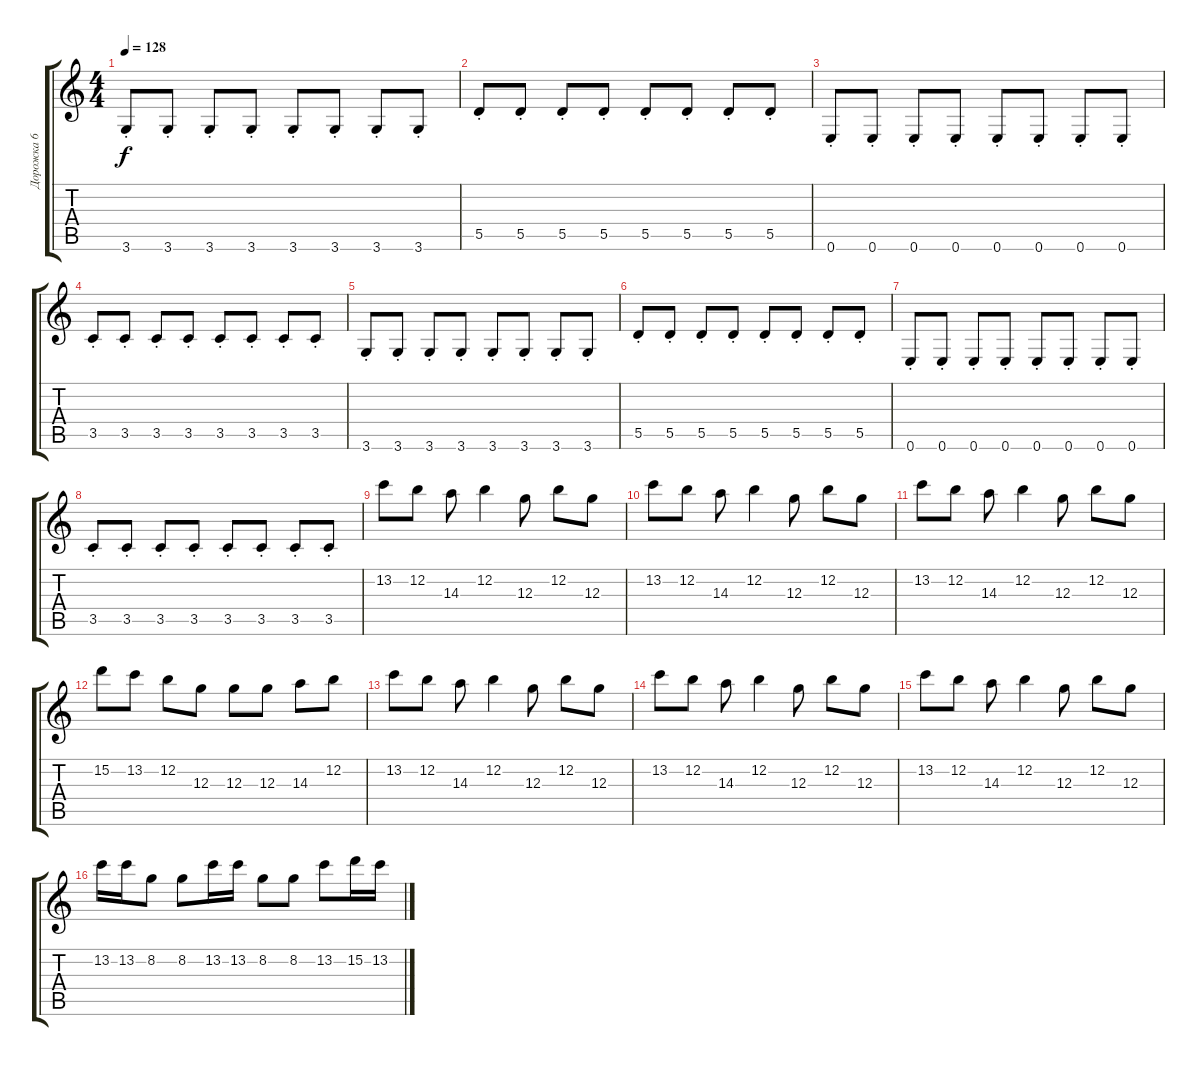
\track ("Дорожка 6" "Дорожка 6") {instrument distortionguitar}
\staff {score tabs}
\tuning (E4 B3 G3 D3 A2 E2) {hide}
\ts (4 4)
\tempo 128
\clef g2
\ks c
3.6{st}.8{dy f} 3.6{st}.8 3.6{st}.8 3.6{st}.8 3.6{st}.8 3.6{st}.8 3.6{st}.8 3.6{st}.8 |
5.5{st}.8 5.5{st}.8 5.5{st}.8 5.5{st}.8 5.5{st}.8 5.5{st}.8 5.5{st}.8 5.5{st}.8 |
0.6{st}.8 0.6{st}.8 0.6{st}.8 0.6{st}.8 0.6{st}.8 0.6{st}.8 0.6{st}.8 0.6{st}.8 |
3.5{st}.8 3.5{st}.8 3.5{st}.8 3.5{st}.8 3.5{st}.8 3.5{st}.8 3.5{st}.8 3.5{st}.8 |
3.6{st}.8 3.6{st}.8 3.6{st}.8 3.6{st}.8 3.6{st}.8 3.6{st}.8 3.6{st}.8 3.6{st}.8 |
5.5{st}.8 5.5{st}.8 5.5{st}.8 5.5{st}.8 5.5{st}.8 5.5{st}.8 5.5{st}.8 5.5{st}.8 |
0.6{st}.8 0.6{st}.8 0.6{st}.8 0.6{st}.8 0.6{st}.8 0.6{st}.8 0.6{st}.8 0.6{st}.8 |
3.5{st}.8 3.5{st}.8 3.5{st}.8 3.5{st}.8 3.5{st}.8 3.5{st}.8 3.5{st}.8 3.5{st}.8 |
13.2.8 12.2.8 14.3.8 12.2.4 12.3.8 12.2.8 12.3.8 |
13.2.8 12.2.8 14.3.8 12.2.4 12.3.8 12.2.8 12.3.8 |
13.2.8 12.2.8 14.3.8 12.2.4 12.3.8 12.2.8 12.3.8 |
15.2.8 13.2.8 12.2.8 12.3.8 12.3.8 12.3.8 14.3.8 12.2.8 |
13.2.8 12.2.8 14.3.8 12.2.4 12.3.8 12.2.8 12.3.8 |
13.2.8 12.2.8 14.3.8 12.2.4 12.3.8 12.2.8 12.3.8 |
13.2.8 12.2.8 14.3.8 12.2.4 12.3.8 12.2.8 12.3.8 |
13.2.16 13.2.16 8.2.8 8.2.8 13.2.16 13.2.16 8.2.8 8.2.8 13.2.8 15.2.16 13.2.16
